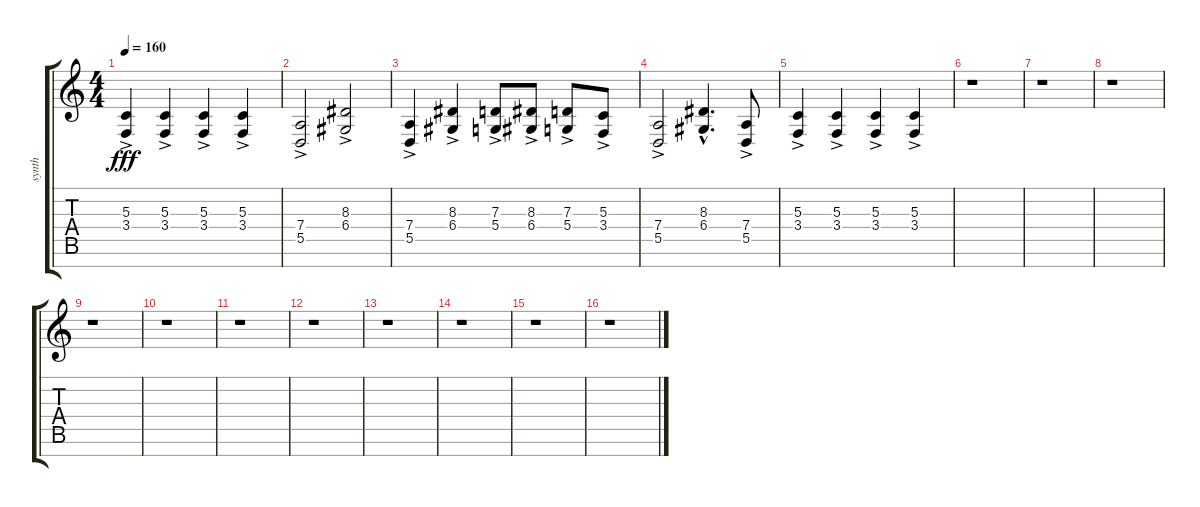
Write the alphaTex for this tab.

\track ("synth" "synth") {instrument pad6metallic}
\staff {score tabs}
\tuning (E4 B3 G3 D3 A2 E2 B1) {hide}
\ts (4 4)
\tempo 160
\clef g2
\ks c
(5.3{ac} 3.4{ac}).4{dy fff} (5.3{ac} 3.4{ac}).4 (5.3{ac} 3.4{ac}).4 (5.3{ac} 3.4{ac}).4 |
(7.4{ac} 5.5{ac}).2 (8.3{ac} 6.4{ac}).2 |
(7.4{ac} 5.5{ac}).4 (8.3{ac} 6.4{ac}).4 (7.3{ac} 5.4{ac}).8 (8.3{ac} 6.4{ac}).8 (7.3{ac} 5.4{ac}).8 (5.3{ac} 3.4{ac}).8 |
(7.4{ac} 5.5{ac}).2 (8.3{hac} 6.4{hac}).4{d} (7.4{ac} 5.5{ac}).8 |
(5.3{ac} 3.4{ac}).4 (5.3{ac} 3.4{ac}).4 (5.3{ac} 3.4{ac}).4 (5.3{ac} 3.4{ac}).4 |
r.1 |
r.1 |
r.1 |
r.1 |
r.1 |
r.1 |
r.1 |
r.1 |
r.1 |
r.1 |
r.1
